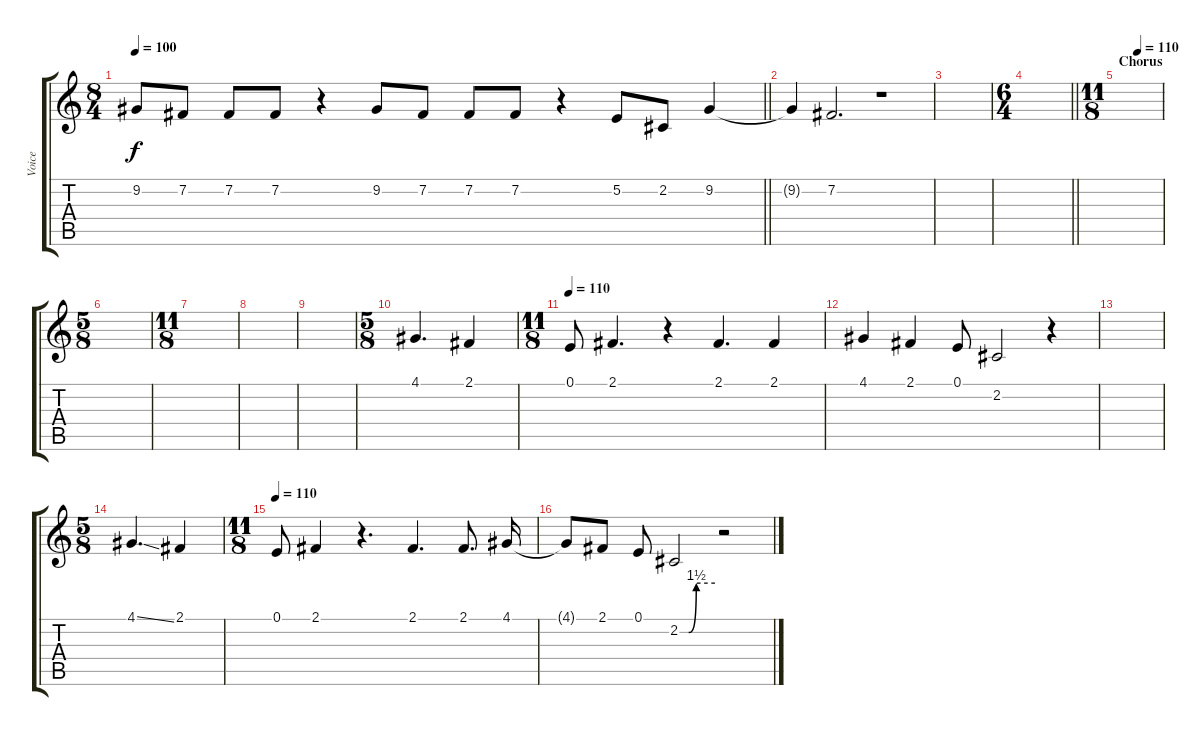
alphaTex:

\track ("Voice" "Voice") {instrument voiceoohs}
\staff {score tabs}
\tuning (E4 B3 G3 D3 A2 E2) {hide}
\ts (8 4)
\tempo 100
\clef g2
\barLineRight lightlight
\ks c
9.2.8{dy f} 7.2.8 7.2.8 7.2.8 r.4 9.2.8 7.2.8 7.2.8 7.2.8 r.4 5.2.8 2.2.8 9.2.4 |
9.2{t}.4 7.2.2{d} r.1 |
|
\ts (6 4)
\barLineRight lightlight
|
\ts (11 8)
\section ("" "Chorus")
\tempo (110 0.45454545454545453)
|
\ts (5 8)
|
\ts (11 8)
|
|
|
\ts (5 8)
4.1.4{d} 2.1.4 |
\ts (11 8)
\tempo 110
0.1.8 2.1.4{d} r.4 2.1.4{d} 2.1.4 |
4.1.4 2.1.4 0.1.8 2.2.2 r.4 |
|
\ts (5 8)
4.1{ss}.4{d} 2.1.4 |
\ts (11 8)
\tempo 110
0.1.8 2.1.4 r.4{d} 2.1.4{d} 2.1.8{d} 4.1.16 |
4.1{t}.8 2.1.8 0.1.8 2.2{be (custom 0 0 15 0 28 6 60 6)}.2 r.2
